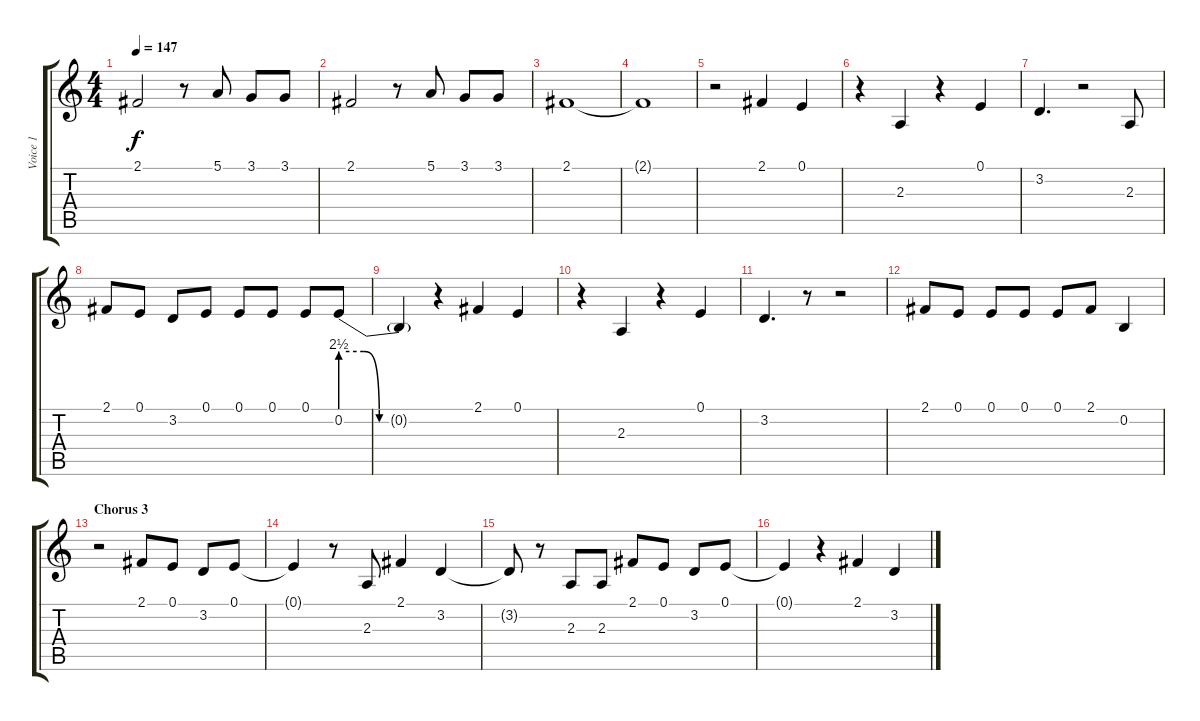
\track ("Voice 1" "Voice 1") {instrument oboe}
\staff {score tabs}
\tuning (E4 B3 G3 D3 A2 E2) {hide}
\ts (4 4)
\tempo 147
\clef g2
\ks c
2.1{t}.2{dy f} r.8 5.1.8 3.1.8 3.1.8 |
2.1.2 r.8 5.1.8 3.1.8 3.1.8 |
2.1.1 |
2.1{t}.1 |
r.2 2.1.4 0.1.4 |
r.4 2.3.4 r.4 0.1.4 |
3.2.4{d} r.2 2.3.8 |
2.1.8 0.1.8 3.2.8 0.1.8 0.1.8 0.1.8 0.1.8 0.2{be (custom 0 10 15 10 25 0 60 0)}.8 |
0.2{t}.4 r.4 2.1.4 0.1.4 |
r.4 2.3.4 r.4 0.1.4 |
3.2.4{d} r.8 r.2 |
2.1.8 0.1.8 0.1.8 0.1.8 0.1.8 2.1.8 0.2.4 |
\section ("" "Chorus 3")
r.2 2.1.8 0.1.8 3.2.8 0.1.8 |
0.1{t}.4 r.8 2.3.8 2.1.4 3.2.4 |
3.2{t}.8 r.8 2.3.8 2.3.8 2.1.8 0.1.8 3.2.8 0.1.8 |
0.1{t}.4 r.4 2.1.4 3.2.4
